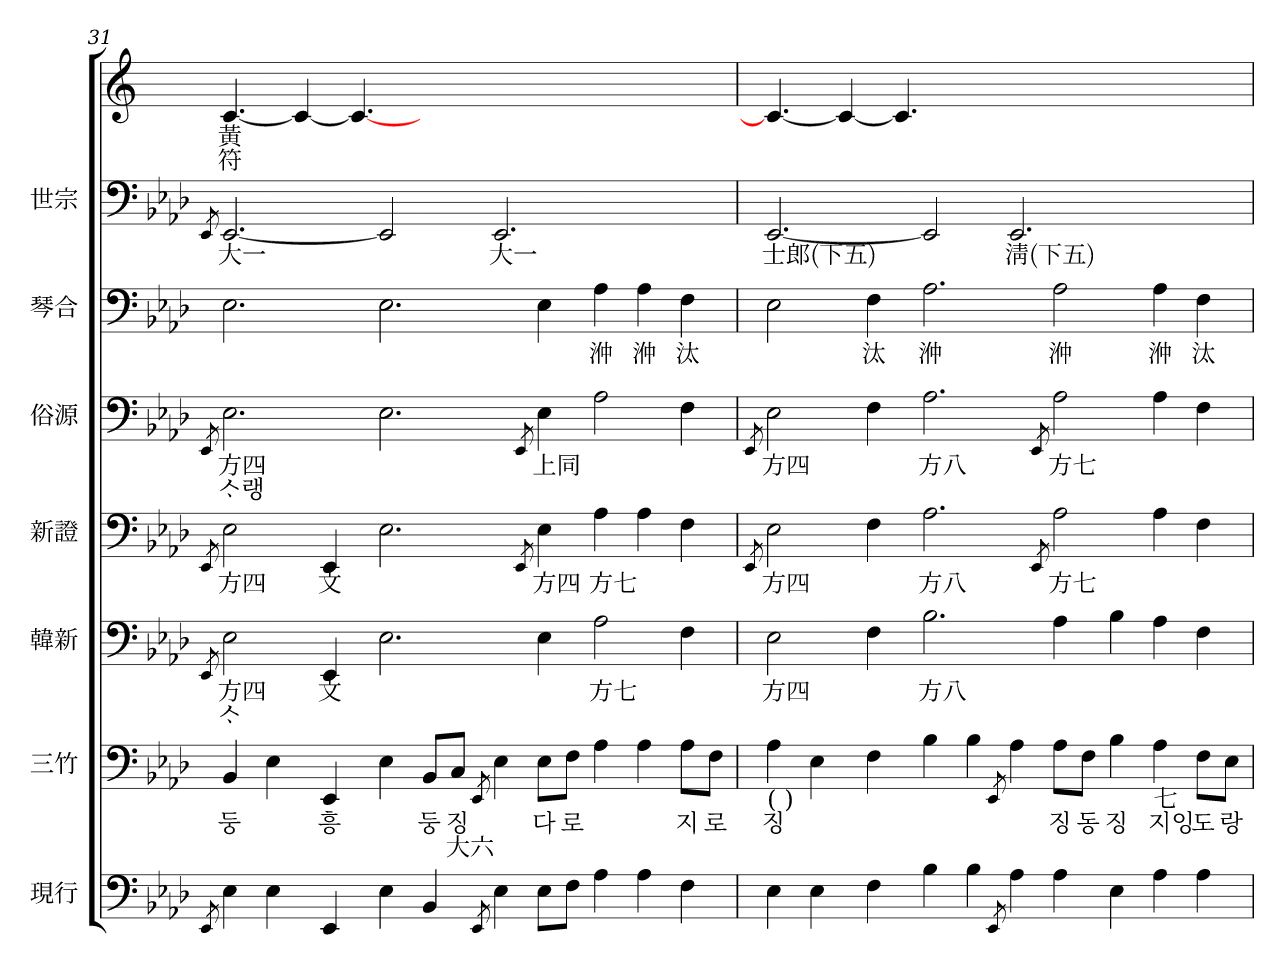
**kern	**kern	**text	**text	**kern	**text	**text	**kern	**text	**kern	**text	**text	**kern	**text	**kern	**text	**kern	**text	**text
*part8	*part7	*part7	*part7	*part6	*part6	*part6	*part5	*part5	*part4	*part4	*part4	*part3	*part3	*part2	*part2	*part1	*part1	*part1
*staff8	*staff7	*staff7	*staff7	*staff6	*staff6	*staff6	*staff5	*staff5	*staff4	*staff4	*staff4	*staff3	*staff3	*staff2	*staff2	*staff1	*staff1	*staff1
*I"現行	*I"三竹	*	*	*I"韓新	*	*	*I"新證	*	*I"俗源	*	*	*I"琴合	*	*I"世宗	*	*	*	*
!!LO:PB:g=z
*clefF4	*clefF4	*	*	*clefF4	*	*	*clefF4	*	*clefF4	*	*	*clefF4	*	*clefF4	*	*clefG2	*	*
*k[b-e-a-d-]	*k[b-e-a-d-]	*	*	*k[b-e-a-d-]	*	*	*k[b-e-a-d-]	*	*k[b-e-a-d-]	*	*	*k[b-e-a-d-]	*	*k[b-e-a-d-]	*	*k[]	*	*
*f:	*f:	*	*	*f:	*	*	*f:	*	*f:	*	*	*f:	*	*f:	*	*a:	*	*
=31	=31	=31	=31	=31	=31	=31	=31	=31	=31	=31	=31	=31	=31	=31	=31	=31	=31	=31
8qEE-/	.	.	.	8qEE-/	.	.	8qEE-/	.	8qEE-/	.	.	.	.	8qEE-/	.	.	.	.
!	!	!LO:LY:b	!	!	!LO:LY:b	!LO:LY:b	!	!LO:LY:b	!	!LO:LY:b	!LO:LY:b	!	!	!	!LO:LY:b	!	!LO:LY:b	!LO:LY:b
4E-\	4BB-/	둥	.	2E-\	方四	ᄉᆞ	2E-\	方四	2.E-\	方四	ᄉᆞ랭	2.E-\	.	[2.EE-/	大一	[4.c/	黃	符
4E-\	4E-\	.	.	.	.	.	.	.	.	.	.	.	.	.	.	.	.	.
.	.	.	.	.	.	.	.	.	.	.	.	.	.	.	.	4c/_	.	.
!	!	!LO:LY:b	!	!	!LO:LY:b	!	!	!LO:LY:b	!	!	!	!	!	!	!	!	!	!
4EE-/	4EE-/	흥	.	4EE-/	文	.	4EE-/	文	.	.	.	.	.	.	.	.	.	.
.	.	.	.	.	.	.	.	.	.	.	.	.	.	.	.	4.c/_	.	.
4E-\	4E-\	.	.	2.E-\	.	.	2.E-\	.	2.E-\	.	.	2.E-\	.	2EE-/]	.	.	.	.
!	!	!LO:LY:b	!	!	!	!	!	!	!	!	!	!	!	!	!	!	!	!
4BB-/	8BB-/L	둥	.	.	.	.	.	.	.	.	.	.	.	.	.	1.ryy	.	.
!	!	!LO:LY:b	!LO:LY:b	!	!	!	!	!	!	!	!	!	!	!	!	!	!	!
.	8C/J	징	大六	.	.	.	.	.	.	.	.	.	.	.	.	.	.	.
8qEE-/	8qEE-/	.	.	.	.	.	.	.	.	.	.	.	.	.	.	.	.	.
!	!	!	!	!	!	!	!	!	!	!	!	!	!	!	!LO:LY:b	!	!	!
4E-\	4E-\	.	.	.	.	.	.	.	.	.	.	.	.	2.EE-/	大一	.	.	.
.	.	.	.	.	.	.	8qEE-/	.	8qEE-/	.	.	.	.	.	.	.	.	.
!	!	!LO:LY:b	!	!	!	!	!	!LO:LY:b	!	!LO:LY:b	!	!	!	!	!	!	!	!
8E-\L	8E-\L	다	.	4E-\	.	.	4E-\	方四	4E-\	上同	.	4E-\	.	.	.	.	.	.
!	!	!LO:LY:b	!	!	!	!	!	!	!	!	!	!	!	!	!	!	!	!
8F\J	8F\J	로	.	.	.	.	.	.	.	.	.	.	.	.	.	.	.	.
!	!	!	!	!	!LO:LY:b	!	!	!LO:LY:b	!	!	!	!	!LO:LY:b	!	!	!	!	!
4A-\	4A-\	.	.	2A-\	方七	.	4A-\	方七	2A-\	.	.	4A-\	㳞	.	.	.	.	.
!	!	!	!	!	!	!	!	!	!	!	!	!	!LO:LY:b	!	!	!	!	!
4A-\	4A-\	.	.	.	.	.	4A-\	.	.	.	.	4A-\	㳞	2ryy	.	.	.	.
!	!	!LO:LY:b	!	!	!	!	!	!	!	!	!	!	!LO:LY:b	!	!	!	!	!
4F\	8A-\L	지	.	4F\	.	.	4F\	.	4F\	.	.	4F\	汰	.	.	.	.	.
!	!	!LO:LY:b	!	!	!	!	!	!	!	!	!	!	!	!	!	!	!	!
.	8F\J	로	.	.	.	.	.	.	.	.	.	.	.	.	.	.	.	.
=32	=32	=32	=32	=32	=32	=32	=32	=32	=32	=32	=32	=32	=32	=32	=32	=32	=32	=32
.	.	.	.	.	.	.	8qEE-/	.	8qEE-/	.	.	.	.	.	.	.	.	.
!	!LO:TX:b:t=(   )	!	!	!	!	!	!	!	!	!	!	!	!	!	!	!	!	!
!	!	!LO:LY:b	!	!	!LO:LY:b	!	!	!LO:LY:b	!	!LO:LY:b	!	!	!	!	!LO:LY:b	!	!	!
4E-\	4A-\	징	.	2E-\	方四	.	2E-\	方四	2E-\	方四	.	2E-\	.	[2.EE-/	士郎(下五)	4.c/_	.	.
4E-\	4E-\	.	.	.	.	.	.	.	.	.	.	.	.	.	.	.	.	.
.	.	.	.	.	.	.	.	.	.	.	.	.	.	.	.	4c/_	.	.
!	!	!	!	!	!	!	!	!	!	!	!	!	!LO:LY:b	!	!	!	!	!
4F\	4F\	.	.	4F\	.	.	4F\	.	4F\	.	.	4F\	汰	.	.	.	.	.
.	.	.	.	.	.	.	.	.	.	.	.	.	.	.	.	4.c/]	.	.
!	!	!	!	!	!LO:LY:b	!	!	!LO:LY:b	!	!LO:LY:b	!	!	!LO:LY:b	!	!	!	!	!
4B-\	4B-\	.	.	2.B-\	方八	.	2.A-\	方八	2.A-\	方八	.	2.A-\	㳞	2EE-/]	.	.	.	.
4B-\	4B-\	.	.	.	.	.	.	.	.	.	.	.	.	.	.	1.ryy	.	.
8qEE-/	8qEE-/	.	.	.	.	.	.	.	.	.	.	.	.	.	.	.	.	.
!	!	!	!	!	!	!	!	!	!	!	!	!	!	!	!LO:LY:b	!	!	!
4A-\	4A-\	.	.	.	.	.	.	.	.	.	.	.	.	2.EE-/	淸(下五)	.	.	.
.	.	.	.	.	.	.	8qEE-/	.	8qEE-/	.	.	.	.	.	.	.	.	.
!	!	!LO:LY:b	!	!	!	!	!	!LO:LY:b	!	!LO:LY:b	!	!	!LO:LY:b	!	!	!	!	!
4A-\	8A-\L	징	.	4A-\	.	.	2A-\	方七	2A-\	方七	.	2A-\	㳞	.	.	.	.	.
!	!	!LO:LY:b	!	!	!	!	!	!	!	!	!	!	!	!	!	!	!	!
.	8F\J	동	.	.	.	.	.	.	.	.	.	.	.	.	.	.	.	.
!	!	!LO:LY:b	!	!	!	!	!	!	!	!	!	!	!	!	!	!	!	!
4E-\	4B-\	징	.	4B-\	.	.	.	.	.	.	.	.	.	.	.	.	.	.
!	!LO:TX:b:t=七	!	!	!	!	!	!	!	!	!	!	!	!	!	!	!	!	!
!	!	!LO:LY:b	!	!	!	!	!	!	!	!	!	!	!LO:LY:b	!	!	!	!	!
4A-\	4A-\	지잉	.	4A-\	.	.	4A-\	.	4A-\	.	.	4A-\	㳞	2ryy	.	.	.	.
!	!	!LO:LY:b	!	!	!	!	!	!	!	!	!	!	!LO:LY:b	!	!	!	!	!
4A-\	8F\L	도	.	4F\	.	.	4F\	.	4F\	.	.	4F\	汰	.	.	.	.	.
!	!	!LO:LY:b	!	!	!	!	!	!	!	!	!	!	!	!	!	!	!	!
.	8E-\J	랑	.	.	.	.	.	.	.	.	.	.	.	.	.	.	.	.
=	=	=	=	=	=	=	=	=	=	=	=	=	=	=	=	=	=	=
*-	*-	*-	*-	*-	*-	*-	*-	*-	*-	*-	*-	*-	*-	*-	*-	*-	*-	*-
